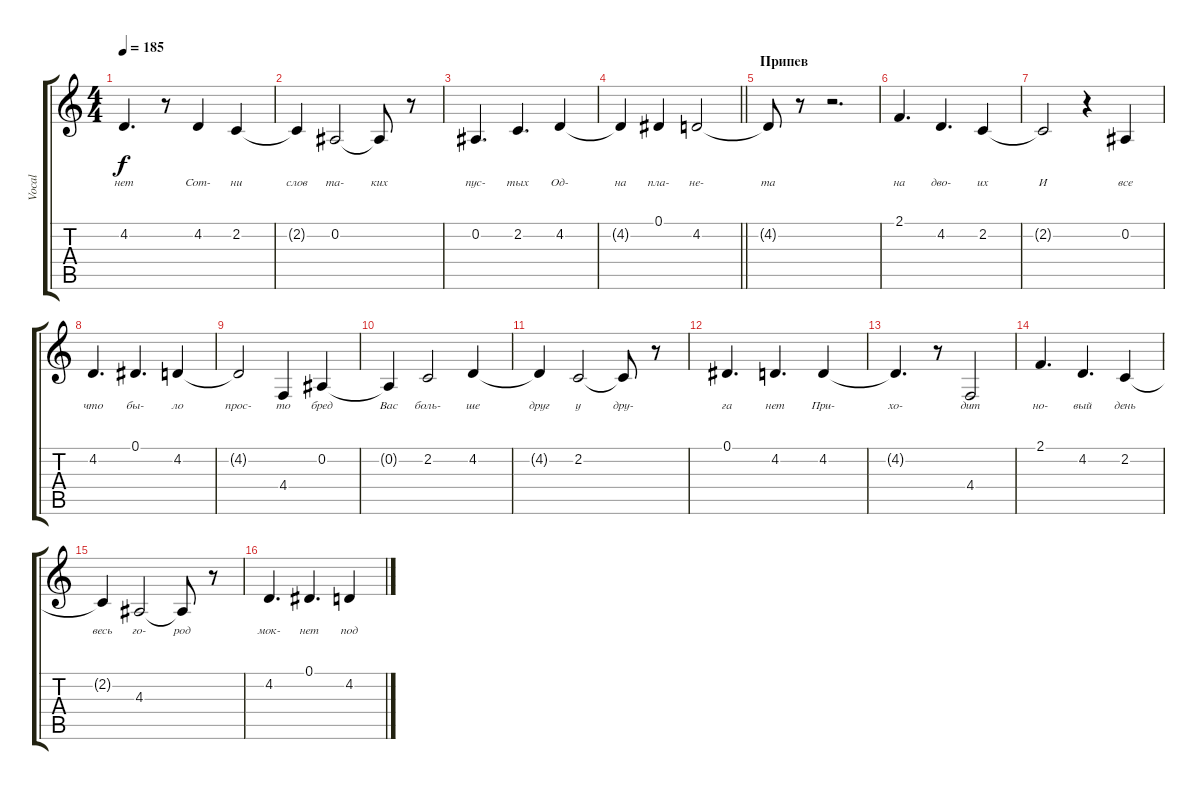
\track ("Vocal" "Vocal") {instrument lead8bassandlead}
\staff {score tabs}
\tuning (Eb4 Bb3 Gb3 Db3 Ab2 Eb2) {hide}
\ts (4 4)
\tempo 185
\clef g2
\ks c
4.2{t}.4{d lyrics (0 "нет") lyrics (1 "") lyrics (2 "") lyrics (3 "") lyrics (4 "") dy f} r.8 4.2.4{lyrics (0 "Сот-") lyrics (1 "") lyrics (2 "") lyrics (3 "") lyrics (4 "")} 2.2.4{lyrics (0 "ни") lyrics (1 "") lyrics (2 "") lyrics (3 "") lyrics (4 "")} |
2.2{t}.4{lyrics (0 "слов") lyrics (1 "") lyrics (2 "") lyrics (3 "") lyrics (4 "")} 0.2.2{lyrics (0 "та-") lyrics (1 "") lyrics (2 "") lyrics (3 "") lyrics (4 "")} 0.2{t}.8{lyrics (0 "ких") lyrics (1 "") lyrics (2 "") lyrics (3 "") lyrics (4 "")} r.8 |
0.2.4{d lyrics (0 "пус-") lyrics (1 "") lyrics (2 "") lyrics (3 "") lyrics (4 "")} 2.2.4{d lyrics (0 "тых") lyrics (1 "") lyrics (2 "") lyrics (3 "") lyrics (4 "")} 4.2.4{lyrics (0 "Од-") lyrics (1 "") lyrics (2 "") lyrics (3 "") lyrics (4 "")} |
\barLineRight lightlight
4.2{t}.4{lyrics (0 "на") lyrics (1 "") lyrics (2 "") lyrics (3 "") lyrics (4 "")} 0.1.4{lyrics (0 "пла-") lyrics (1 "") lyrics (2 "") lyrics (3 "") lyrics (4 "")} 4.2.2{lyrics (0 "не-") lyrics (1 "") lyrics (2 "") lyrics (3 "") lyrics (4 "")} |
\section ("" "Припев")
4.2{t}.8{lyrics (0 "та") lyrics (1 "") lyrics (2 "") lyrics (3 "") lyrics (4 "")} r.8 r.2{d} |
2.1.4{d lyrics (0 "на") lyrics (1 "") lyrics (2 "") lyrics (3 "") lyrics (4 "")} 4.2.4{d lyrics (0 "дво-") lyrics (1 "") lyrics (2 "") lyrics (3 "") lyrics (4 "")} 2.2.4{lyrics (0 "их") lyrics (1 "") lyrics (2 "") lyrics (3 "") lyrics (4 "")} |
2.2{t}.2{lyrics (0 "И") lyrics (1 "") lyrics (2 "") lyrics (3 "") lyrics (4 "")} r.4 0.2.4{lyrics (0 "все") lyrics (1 "") lyrics (2 "") lyrics (3 "") lyrics (4 "")} |
4.2.4{d lyrics (0 "что") lyrics (1 "") lyrics (2 "") lyrics (3 "") lyrics (4 "")} 0.1.4{d lyrics (0 "бы-") lyrics (1 "") lyrics (2 "") lyrics (3 "") lyrics (4 "")} 4.2.4{lyrics (0 "ло") lyrics (1 "") lyrics (2 "") lyrics (3 "") lyrics (4 "")} |
4.2{t}.2{lyrics (0 "прос-") lyrics (1 "") lyrics (2 "") lyrics (3 "") lyrics (4 "")} 4.4.4{lyrics (0 "то") lyrics (1 "") lyrics (2 "") lyrics (3 "") lyrics (4 "")} 0.2.4{lyrics (0 "бред") lyrics (1 "") lyrics (2 "") lyrics (3 "") lyrics (4 "")} |
0.2{t}.4{lyrics (0 "Вас") lyrics (1 "") lyrics (2 "") lyrics (3 "") lyrics (4 "")} 2.2.2{lyrics (0 "боль-") lyrics (1 "") lyrics (2 "") lyrics (3 "") lyrics (4 "")} 4.2.4{lyrics (0 "ше") lyrics (1 "") lyrics (2 "") lyrics (3 "") lyrics (4 "")} |
4.2{t}.4{lyrics (0 "друг") lyrics (1 "") lyrics (2 "") lyrics (3 "") lyrics (4 "")} 2.2.2{lyrics (0 "у") lyrics (1 "") lyrics (2 "") lyrics (3 "") lyrics (4 "")} 2.2{t}.8{lyrics (0 "дру-") lyrics (1 "") lyrics (2 "") lyrics (3 "") lyrics (4 "")} r.8 |
0.1.4{d lyrics (0 "га") lyrics (1 "") lyrics (2 "") lyrics (3 "") lyrics (4 "")} 4.2.4{d lyrics (0 "нет") lyrics (1 "") lyrics (2 "") lyrics (3 "") lyrics (4 "")} 4.2.4{lyrics (0 "При-") lyrics (1 "") lyrics (2 "") lyrics (3 "") lyrics (4 "")} |
4.2{t}.4{d lyrics (0 "хо-") lyrics (1 "") lyrics (2 "") lyrics (3 "") lyrics (4 "")} r.8 4.4.2{lyrics (0 "дит") lyrics (1 "") lyrics (2 "") lyrics (3 "") lyrics (4 "")} |
2.1.4{d lyrics (0 "но-") lyrics (1 "") lyrics (2 "") lyrics (3 "") lyrics (4 "")} 4.2.4{d lyrics (0 "вый") lyrics (1 "") lyrics (2 "") lyrics (3 "") lyrics (4 "")} 2.2.4{lyrics (0 "день") lyrics (1 "") lyrics (2 "") lyrics (3 "") lyrics (4 "")} |
2.2{t}.4{lyrics (0 "весь") lyrics (1 "") lyrics (2 "") lyrics (3 "") lyrics (4 "")} 4.3.2{lyrics (0 "го-") lyrics (1 "") lyrics (2 "") lyrics (3 "") lyrics (4 "")} 4.3{t}.8{lyrics (0 "род") lyrics (1 "") lyrics (2 "") lyrics (3 "") lyrics (4 "")} r.8 |
4.2.4{d lyrics (0 "мок-") lyrics (1 "") lyrics (2 "") lyrics (3 "") lyrics (4 "")} 0.1.4{d lyrics (0 "нет") lyrics (1 "") lyrics (2 "") lyrics (3 "") lyrics (4 "")} 4.2.4{lyrics (0 "под") lyrics (1 "") lyrics (2 "") lyrics (3 "") lyrics (4 "")}
